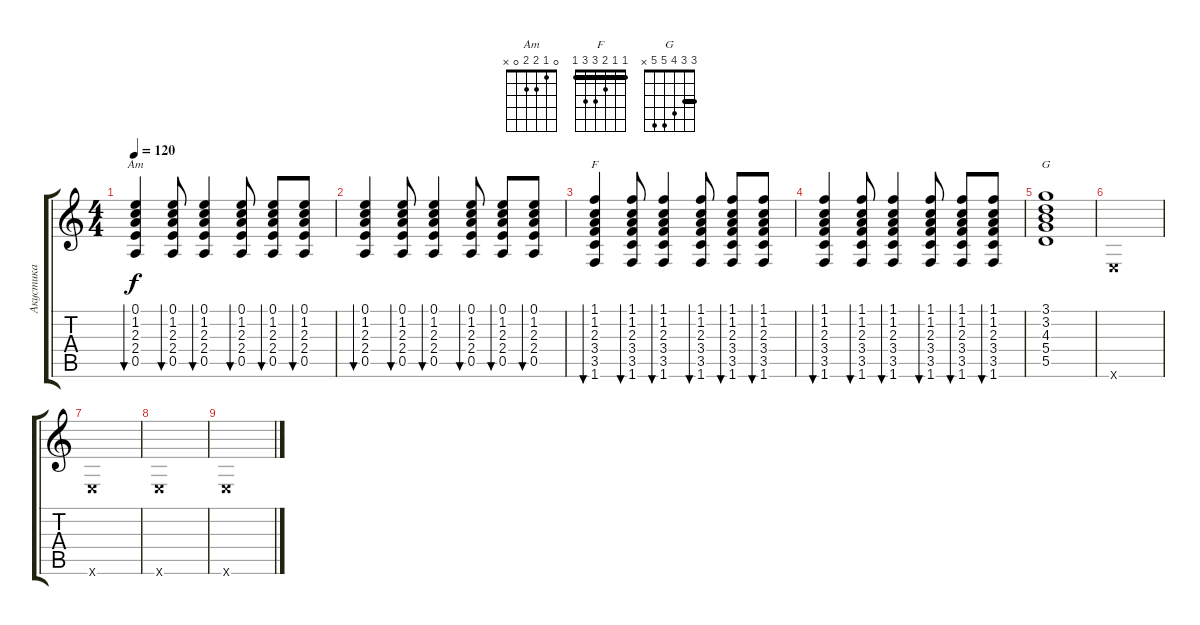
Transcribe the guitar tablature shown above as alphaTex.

\track ("Акустика" "Акустика") {instrument acousticguitarsteel}
\staff {score tabs}
\tuning (E4 B3 G3 D3 A2 E2) {hide}
\chord ("Am" 0 1 2 2 0 x)
\chord ("F" 1 1 2 3 3 1) {barre 1}
\chord ("G" 3 3 4 5 5 x) {barre 3}
\ts (4 4)
\tempo 120
\clef g2
\ks c
(0.1 1.2 2.3 2.4 0.5).4{bu 60 ch "Am" dy f} (0.1 1.2 2.3 2.4 0.5).8{bu 60} (0.1 1.2 2.3 2.4 0.5).4{bu 60} (0.1 1.2 2.3 2.4 0.5).8{bu 60} (0.1 1.2 2.3 2.4 0.5).8{bu 60} (0.1 1.2 2.3 2.4 0.5).8{bu 60} |
(0.1 1.2 2.3 2.4 0.5).4{bu 60} (0.1 1.2 2.3 2.4 0.5).8{bu 60} (0.1 1.2 2.3 2.4 0.5).4{bu 60} (0.1 1.2 2.3 2.4 0.5).8{bu 60} (0.1 1.2 2.3 2.4 0.5).8{bu 60} (0.1 1.2 2.3 2.4 0.5).8{bu 60} |
(1.1 1.2 2.3 3.4 3.5 1.6).4{bu 60 ch "F"} (1.1 1.2 2.3 3.4 3.5 1.6).8{bu 60} (1.1 1.2 2.3 3.4 3.5 1.6).4{bu 60} (1.1 1.2 2.3 3.4 3.5 1.6).8{bu 60} (1.1 1.2 2.3 3.4 3.5 1.6).8{bu 60} (1.1 1.2 2.3 3.4 3.5 1.6).8{bu 60} |
(1.1 1.2 2.3 3.4 3.5 1.6).4{bu 60} (1.1 1.2 2.3 3.4 3.5 1.6).8{bu 60} (1.1 1.2 2.3 3.4 3.5 1.6).4{bu 60} (1.1 1.2 2.3 3.4 3.5 1.6).8{bu 60} (1.1 1.2 2.3 3.4 3.5 1.6).8{bu 60} (1.1 1.2 2.3 3.4 3.5 1.6).8{bu 60} |
(3.1 3.2 4.3 5.4 5.5).1{ch "G"} |
0.6{x}.1 |
0.6{x}.1 |
0.6{x}.1 |
0.6{x}.1
